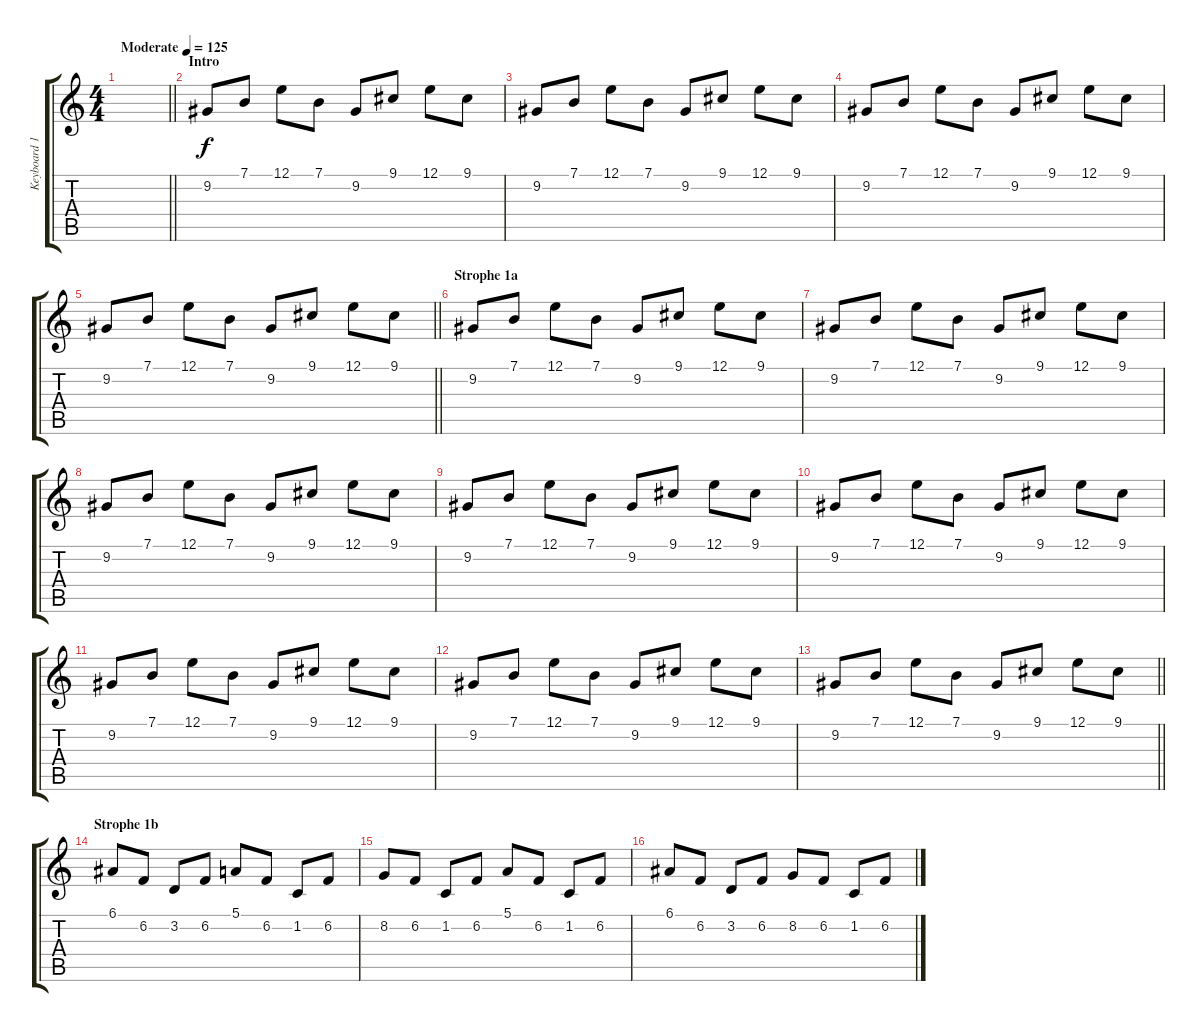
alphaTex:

\track ("Keyboard 1" "Keyboard 1") {instrument drawbarorgan}
\staff {score tabs}
\tuning (E4 B3 G3 D3 A2 E2) {hide}
\ts (4 4)
\tempo (125 "Moderate")
\clef g2
\barLineRight lightlight
\ks c
|
\section ("" "Intro")
9.2.8 7.1.8 12.1.8 7.1.8 9.2.8 9.1.8 12.1.8 9.1.8 |
9.2.8 7.1.8 12.1.8 7.1.8 9.2.8 9.1.8 12.1.8 9.1.8 |
9.2.8 7.1.8 12.1.8 7.1.8 9.2.8 9.1.8 12.1.8 9.1.8 |
\barLineRight lightlight
9.2.8 7.1.8 12.1.8 7.1.8 9.2.8 9.1.8 12.1.8 9.1.8 |
\section ("" "Strophe 1a")
9.2.8 7.1.8 12.1.8 7.1.8 9.2.8 9.1.8 12.1.8 9.1.8 |
9.2.8 7.1.8 12.1.8 7.1.8 9.2.8 9.1.8 12.1.8 9.1.8 |
9.2.8 7.1.8 12.1.8 7.1.8 9.2.8 9.1.8 12.1.8 9.1.8 |
9.2.8 7.1.8 12.1.8 7.1.8 9.2.8 9.1.8 12.1.8 9.1.8 |
9.2.8 7.1.8 12.1.8 7.1.8 9.2.8 9.1.8 12.1.8 9.1.8 |
9.2.8 7.1.8 12.1.8 7.1.8 9.2.8 9.1.8 12.1.8 9.1.8 |
9.2.8 7.1.8 12.1.8 7.1.8 9.2.8 9.1.8 12.1.8 9.1.8 |
\barLineRight lightlight
9.2.8 7.1.8 12.1.8 7.1.8 9.2.8 9.1.8 12.1.8 9.1.8 |
\section ("" "Strophe 1b")
6.1.8 6.2.8 3.2.8 6.2.8 5.1.8 6.2.8 1.2.8 6.2.8 |
8.2.8 6.2.8 1.2.8 6.2.8 5.1.8 6.2.8 1.2.8 6.2.8 |
6.1.8 6.2.8 3.2.8 6.2.8 8.2.8 6.2.8 1.2.8 6.2.8
